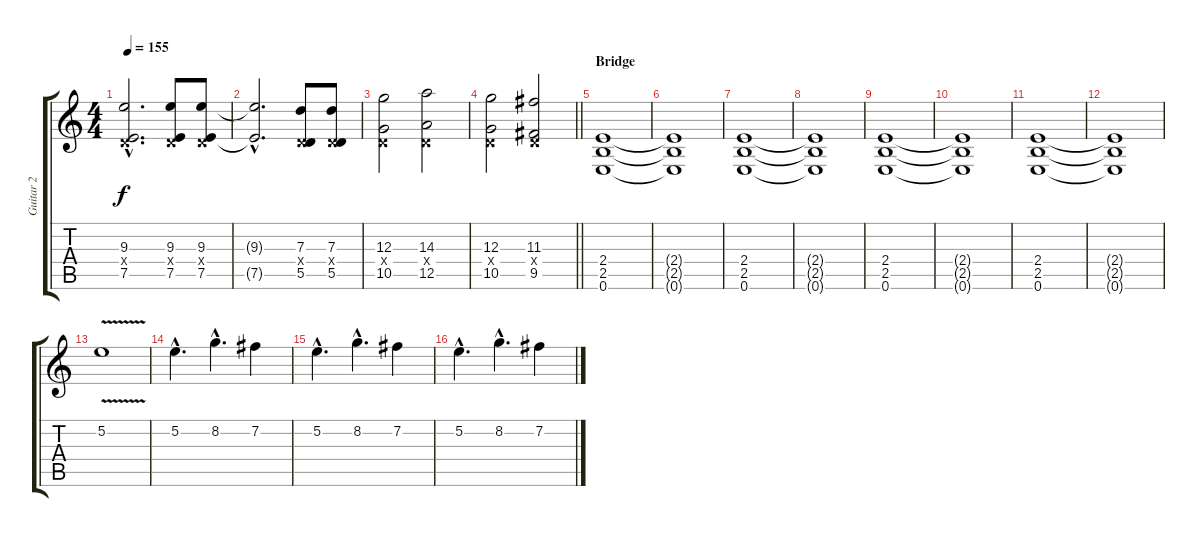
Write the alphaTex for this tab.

\track ("Guitar 2" "Guitar 2") {instrument overdrivenguitar}
\staff {score tabs}
\tuning (E4 B3 G3 D3 A2 E2) {hide}
\ts (4 4)
\tempo 155
\clef g2
\ks c
(9.3{hac} 0.4{hac x} 7.5{hac}).2{d dy f} (9.3 0.4{x} 7.5).8 (9.3 0.4{x} 7.5).8 |
(9.3{hac t} 7.5{hac t}).2{d} (7.3 0.4{x} 5.5).8 (7.3 0.4{x} 5.5).8 |
(12.3 0.4{x} 10.5).2 (14.3 0.4{x} 12.5).2 |
\barLineRight lightlight
(12.3 0.4{x} 10.5).2 (11.3 0.4{x} 9.5).2 |
\section ("" "Bridge")
(2.4 2.5 0.6).1 |
(2.4{t} 2.5{t} 0.6{t}).1 |
(2.4 2.5 0.6).1 |
(2.4{t} 2.5{t} 0.6{t}).1 |
(2.4 2.5 0.6).1 |
(2.4{t} 2.5{t} 0.6{t}).1 |
(2.4 2.5 0.6).1 |
(2.4{t} 2.5{t} 0.6{t}).1 |
5.2{v}.1 |
5.2{hac}.4{d} 8.2{hac}.4{d} 7.2.4 |
5.2{hac}.4{d} 8.2{hac}.4{d} 7.2.4 |
5.2{hac}.4{d} 8.2{hac}.4{d} 7.2.4
